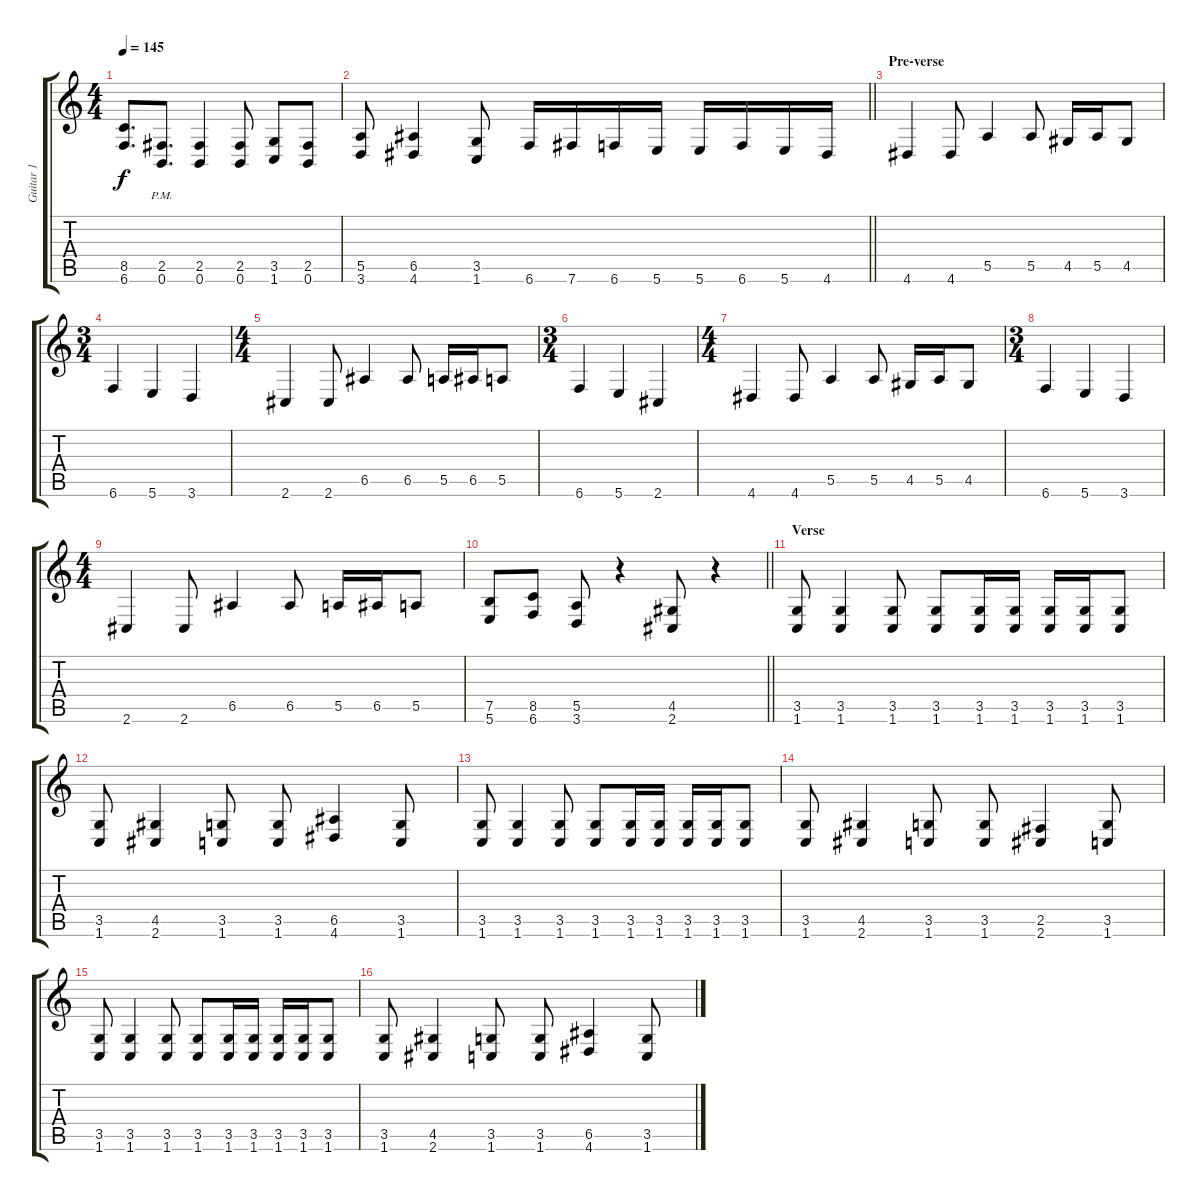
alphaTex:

\track ("Guitar 1" "Guitar 1") {instrument overdrivenguitar}
\staff {score tabs}
\tuning (B3 Gb3 D3 A2 E2 B1) {hide}
\ts (4 4)
\tempo 145
\clef g2
\ks c
(8.5 6.6).8{d dy f} (2.5{pm} 0.6).8{d} (2.5 0.6).4 (2.5 0.6).8 (3.5 1.6).8 (2.5 0.6).8 |
\barLineRight lightlight
(5.5 3.6).8 (6.5 4.6).4 (3.5 1.6).8 6.6.16 7.6.16 6.6.16 5.6.16 5.6.16 6.6.16 5.6.16 4.6.16 |
\section ("" "Pre-verse")
4.6.4 4.6.8 5.5.4 5.5.8 4.5.16 5.5.16 4.5.8 |
\ts (3 4)
6.6.4 5.6.4 3.6.4 |
\ts (4 4)
2.6.4 2.6.8 6.5.4 6.5.8 5.5.16 6.5.16 5.5.8 |
\ts (3 4)
6.6.4 5.6.4 2.6.4 |
\ts (4 4)
4.6.4 4.6.8 5.5.4 5.5.8 4.5.16 5.5.16 4.5.8 |
\ts (3 4)
6.6.4 5.6.4 3.6.4 |
\ts (4 4)
2.6.4 2.6.8 6.5.4 6.5.8 5.5.16 6.5.16 5.5.8 |
\barLineRight lightlight
(7.5 5.6).8 (8.5 6.6).8 (5.5 3.6).8 r.4 (4.5 2.6).8 r.4 |
\section ("" "Verse")
(3.5 1.6).8 (3.5 1.6).4 (3.5 1.6).8 (3.5 1.6).8 (3.5 1.6).16 (3.5 1.6).16 (3.5 1.6).16 (3.5 1.6).16 (3.5 1.6).8 |
(3.5 1.6).8 (4.5 2.6).4 (3.5 1.6).8 (3.5 1.6).8 (6.5 4.6).4 (3.5 1.6).8 |
(3.5 1.6).8 (3.5 1.6).4 (3.5 1.6).8 (3.5 1.6).8 (3.5 1.6).16 (3.5 1.6).16 (3.5 1.6).16 (3.5 1.6).16 (3.5 1.6).8 |
(3.5 1.6).8 (4.5 2.6).4 (3.5 1.6).8 (3.5 1.6).8 (2.5 2.6).4 (3.5 1.6).8 |
(3.5 1.6).8 (3.5 1.6).4 (3.5 1.6).8 (3.5 1.6).8 (3.5 1.6).16 (3.5 1.6).16 (3.5 1.6).16 (3.5 1.6).16 (3.5 1.6).8 |
(3.5 1.6).8 (4.5 2.6).4 (3.5 1.6).8 (3.5 1.6).8 (6.5 4.6).4 (3.5 1.6).8
